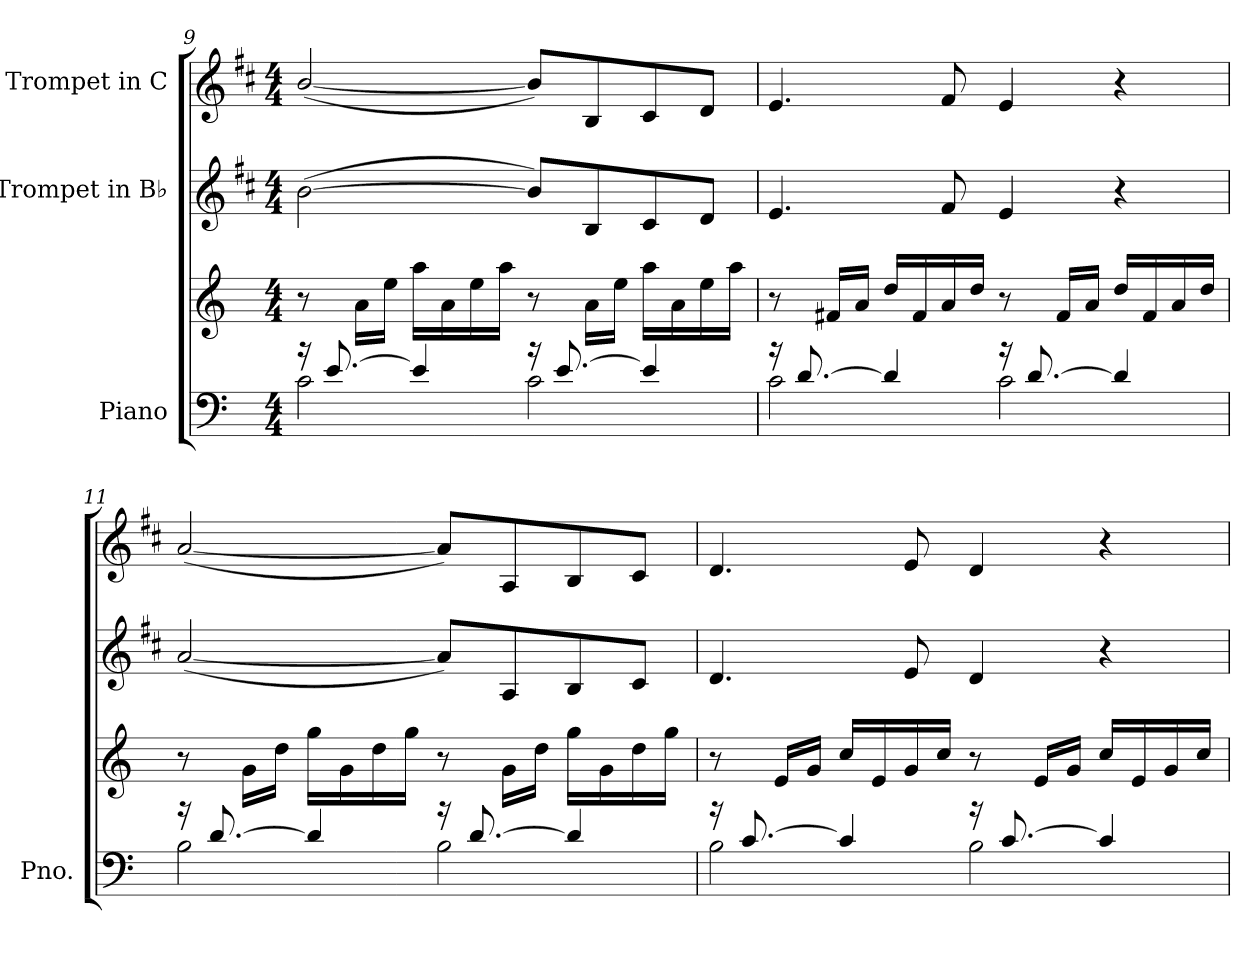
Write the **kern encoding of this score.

**kern	**kern	**kern	**kern
*part3	*part3	*part2	*part1
*staff4	*staff3	*staff2	*staff1
*I"Piano	*	*I"Trompet in B♭	*I"Trompet in C
*I'Pno.	*	*	*
*clefF4	*clefG2	*clefG2	*clefG2
*	*	*ITrd1c2	*ITrd1c2
*k[]	*k[]	*k[]	*k[]
*M4/4	*M4/4	*M4/4	*M4/4
=9	=9	=9	=9
*^	*	*	*
16r	2c\	8r	(>[2a\	(>[2a/
[8.e/	.	.	.	.
.	.	16a\LL	.	.
.	.	16ee\JJ	.	.
4e/]	.	16aa\LL	.	.
.	.	16a\	.	.
.	.	16ee\	.	.
.	.	16aa\JJ	.	.
16r	2c\	8r	8a/L])	8a/L])
[8.e/	.	.	.	.
.	.	16a\LL	8A/	8A/
.	.	16ee\JJ	.	.
4e/]	.	16aa\LL	8B/	8B/
.	.	16a\	.	.
.	.	16ee\	8c/J	8c/J
.	.	16aa\JJ	.	.
!!LO:PB:g=z
=10	=10	=10	=10	=10
16r	2c\	8r	4.d/	4.d/
[8.d/	.	.	.	.
.	.	16f#X/LL	.	.
.	.	16a/JJ	.	.
4d/]	.	16dd/LL	.	.
.	.	16f#/	.	.
.	.	16a/	8e/	8e/
.	.	16dd/JJ	.	.
16r	2c\	8r	4d/	4d/
[8.d/	.	.	.	.
.	.	16f#/LL	.	.
.	.	16a/JJ	.	.
4d/]	.	16dd/LL	4r	4r
.	.	16f#/	.	.
.	.	16a/	.	.
.	.	16dd/JJ	.	.
=11	=11	=11	=11	=11
16r	2B\	8r	(>[2g/	(>[2g/
[8.d/	.	.	.	.
.	.	16g\LL	.	.
.	.	16dd\JJ	.	.
4d/]	.	16gg\LL	.	.
.	.	16g\	.	.
.	.	16dd\	.	.
.	.	16gg\JJ	.	.
16r	2B\	8r	8g/L])	8g/L])
[8.d/	.	.	.	.
.	.	16g\LL	8G/	8G/
.	.	16dd\JJ	.	.
4d/]	.	16gg\LL	8A/	8A/
.	.	16g\	.	.
.	.	16dd\	8B/J	8B/J
.	.	16gg\JJ	.	.
=12	=12	=12	=12	=12
16r	2B\	8r	4.c/	4.c/
[8.c/	.	.	.	.
.	.	16e/LL	.	.
.	.	16g/JJ	.	.
4c/]	.	16cc/LL	.	.
.	.	16e/	.	.
.	.	16g/	8d/	8d/
.	.	16cc/JJ	.	.
16r	2B\	8r	4c/	4c/
[8.c/	.	.	.	.
.	.	16e/LL	.	.
.	.	16g/JJ	.	.
4c/]	.	16cc/LL	4r	4r
.	.	16e/	.	.
.	.	16g/	.	.
.	.	16cc/JJ	.	.
*v	*v	*	*	*
=	=	=	=
*-	*-	*-	*-
